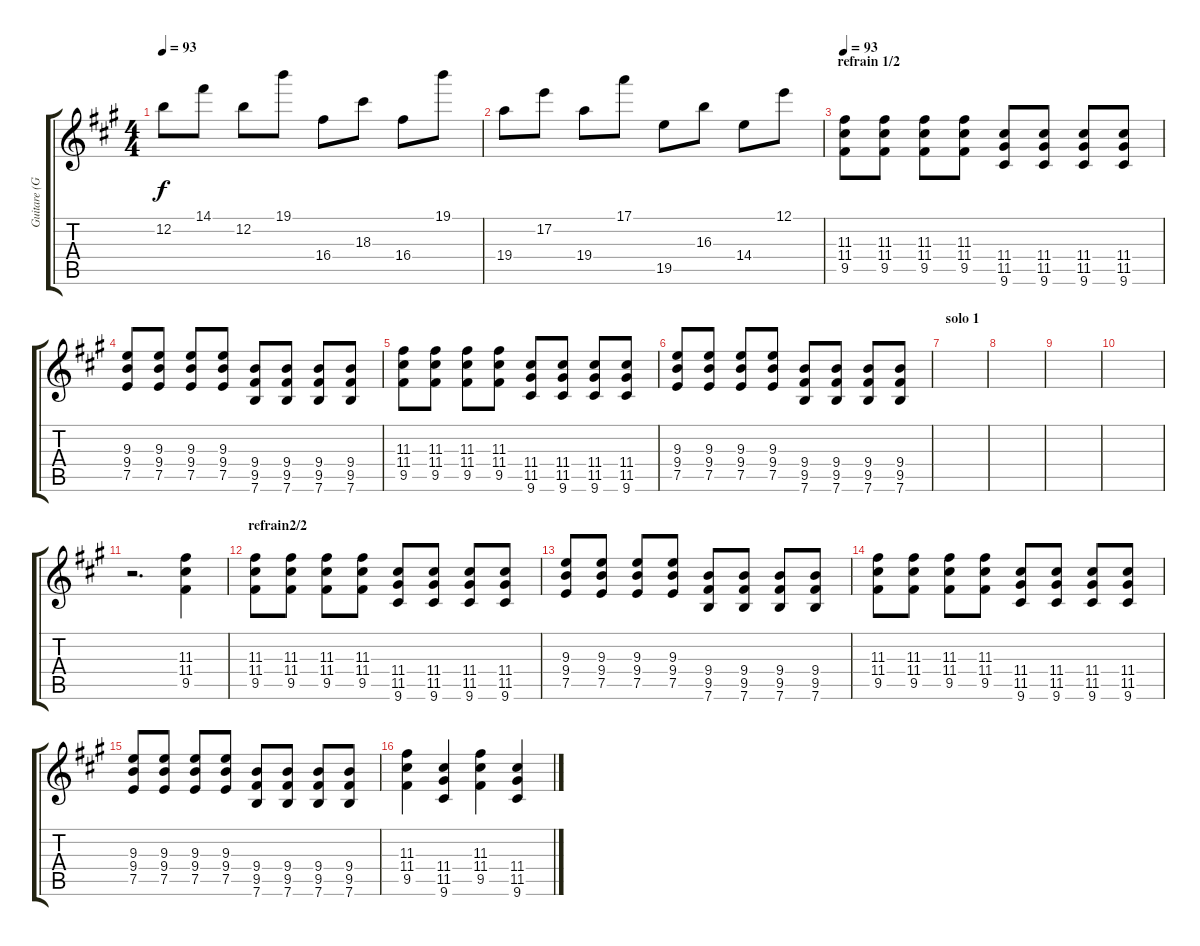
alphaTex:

\track ("Guitare (Guiôm)" "Guitare (G") {instrument acousticguitarsteel}
\staff {score tabs}
\tuning (E4 B3 G3 D3 A2 E2) {hide}
\ts (4 4)
\tempo 93
\clef g2
\ks a
12.2.8{dy f} 14.1.8 12.2.8 19.1.8 16.4.8 18.3.8 16.4.8 19.1.8 |
19.4.8 17.2.8 19.4.8 17.1.8 19.5.8 16.3.8 14.4.8 12.1.8 |
\section ("" "refrain 1/2")
\tempo 93
(11.3 11.4 9.5).8 (11.3 11.4 9.5).8 (11.3 11.4 9.5).8 (11.3 11.4 9.5).8 (11.4 11.5 9.6).8 (11.4 11.5 9.6).8 (11.4 11.5 9.6).8 (11.4 11.5 9.6).8 |
(9.3 9.4 7.5).8 (9.3 9.4 7.5).8 (9.3 9.4 7.5).8 (9.3 9.4 7.5).8 (9.4 9.5 7.6).8 (9.4 9.5 7.6).8 (9.4 9.5 7.6).8 (9.4 9.5 7.6).8 |
(11.3 11.4 9.5).8 (11.3 11.4 9.5).8 (11.3 11.4 9.5).8 (11.3 11.4 9.5).8 (11.4 11.5 9.6).8 (11.4 11.5 9.6).8 (11.4 11.5 9.6).8 (11.4 11.5 9.6).8 |
(9.3 9.4 7.5).8 (9.3 9.4 7.5).8 (9.3 9.4 7.5).8 (9.3 9.4 7.5).8 (9.4 9.5 7.6).8 (9.4 9.5 7.6).8 (9.4 9.5 7.6).8 (9.4 9.5 7.6).8 |
\section ("" "solo 1")
|
|
|
|
r.2{d} (11.3 11.4 9.5).4 |
\section ("" "refrain2/2")
(11.3 11.4 9.5).8 (11.3 11.4 9.5).8 (11.3 11.4 9.5).8 (11.3 11.4 9.5).8 (11.4 11.5 9.6).8 (11.4 11.5 9.6).8 (11.4 11.5 9.6).8 (11.4 11.5 9.6).8 |
(9.3 9.4 7.5).8 (9.3 9.4 7.5).8 (9.3 9.4 7.5).8 (9.3 9.4 7.5).8 (9.4 9.5 7.6).8 (9.4 9.5 7.6).8 (9.4 9.5 7.6).8 (9.4 9.5 7.6).8 |
(11.3 11.4 9.5).8 (11.3 11.4 9.5).8 (11.3 11.4 9.5).8 (11.3 11.4 9.5).8 (11.4 11.5 9.6).8 (11.4 11.5 9.6).8 (11.4 11.5 9.6).8 (11.4 11.5 9.6).8 |
(9.3 9.4 7.5).8 (9.3 9.4 7.5).8 (9.3 9.4 7.5).8 (9.3 9.4 7.5).8 (9.4 9.5 7.6).8 (9.4 9.5 7.6).8 (9.4 9.5 7.6).8 (9.4 9.5 7.6).8 |
(11.3 11.4 9.5).4 (11.4 11.5 9.6).4 (11.3 11.4 9.5).4 (11.4 11.5 9.6).4
